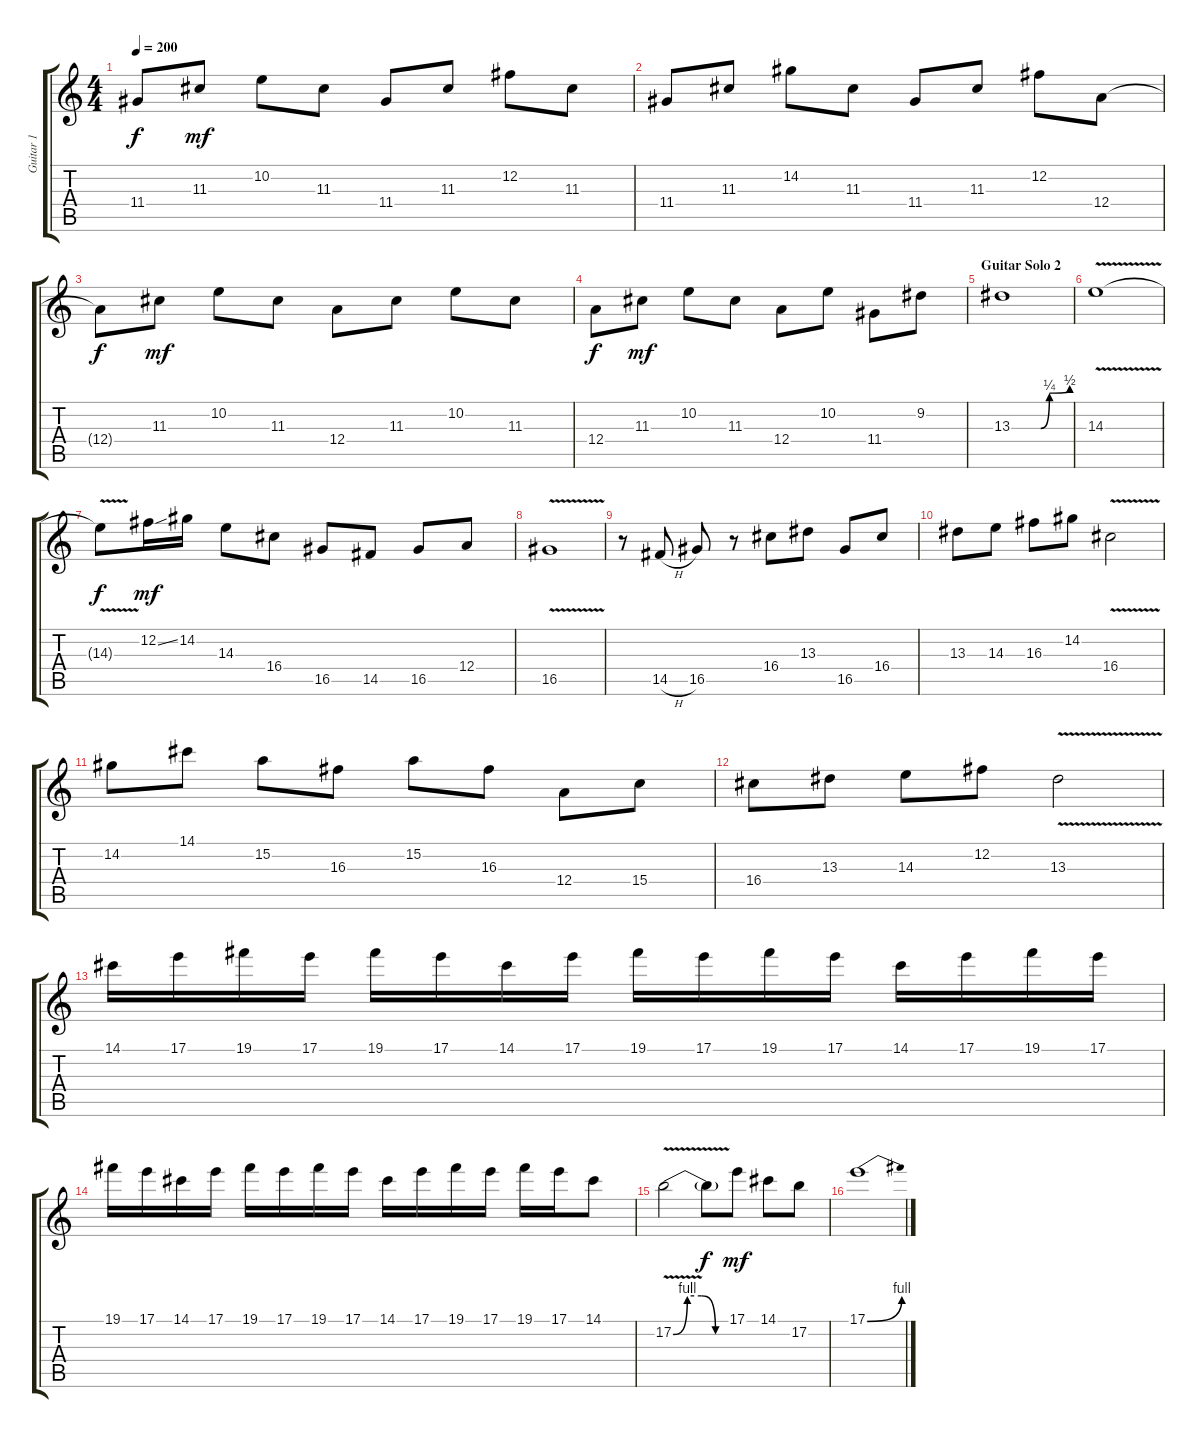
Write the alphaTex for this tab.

\track ("Guitar 1" "Guitar 1") {instrument overdrivenguitar}
\staff {score tabs}
\tuning (B3 Gb3 D3 A2 E2 B1) {hide}
\ts (4 4)
\tempo 200
\clef g2
\ks c
11.4{t}.8{dy f} 11.3.8{dy mf} 10.2.8 11.3.8 11.4.8 11.3.8 12.2.8 11.3.8 |
11.4.8 11.3.8 14.2.8 11.3.8 11.4.8 11.3.8 12.2.8 12.4.8 |
12.4{t}.8{dy f} 11.3.8{dy mf} 10.2.8 11.3.8 12.4.8 11.3.8 10.2.8 11.3.8 |
12.4.8{dy f} 11.3.8{dy mf} 10.2.8 11.3.8 12.4.8 10.2.8 11.4.8 9.2.8 |
\section ("" "Guitar Solo 2")
13.3{be (custom 0 0 30 0 39 1 60 2)}.1 |
14.3{v}.1 |
14.3{t}.8{dy f} 12.2{ss}.16{dy mf} 14.2.16 14.3.8 16.4.8 16.5.8 14.5.8 16.5.8 12.4.8 |
16.5{v}.1 |
r.8 14.5{h}.8 16.5.8 r.8 16.4.8 13.3.8 16.5.8 16.4.8 |
13.3.8 14.3.8 16.3.8 14.2.8 16.4{v}.2 |
14.2.8 14.1.8 15.2.8 16.3.8 15.2.8 16.3.8 12.4.8 15.4.8 |
16.4.8 13.3.8 14.3.8 12.2.8 13.3{v}.2 |
14.1.16 17.1.16 19.1.16 17.1.16 19.1.16 17.1.16 14.1.16 17.1.16 19.1.16 17.1.16 19.1.16 17.1.16 14.1.16 17.1.16 19.1.16 17.1.16 |
19.1.16 17.1.16 14.1.16 17.1.16 19.1.16 17.1.16 19.1.16 17.1.16 14.1.16 17.1.16 19.1.16 17.1.16 19.1.16 17.1.16 14.1.8 |
17.2{be (custom 0 0 15 4 30 4 45 0 60 0) v}.2 17.2{t}.8{dy f} 17.1.8{dy mf} 14.1.8 17.2.8 |
17.1{be (bend 0 0 60 4)}.1
